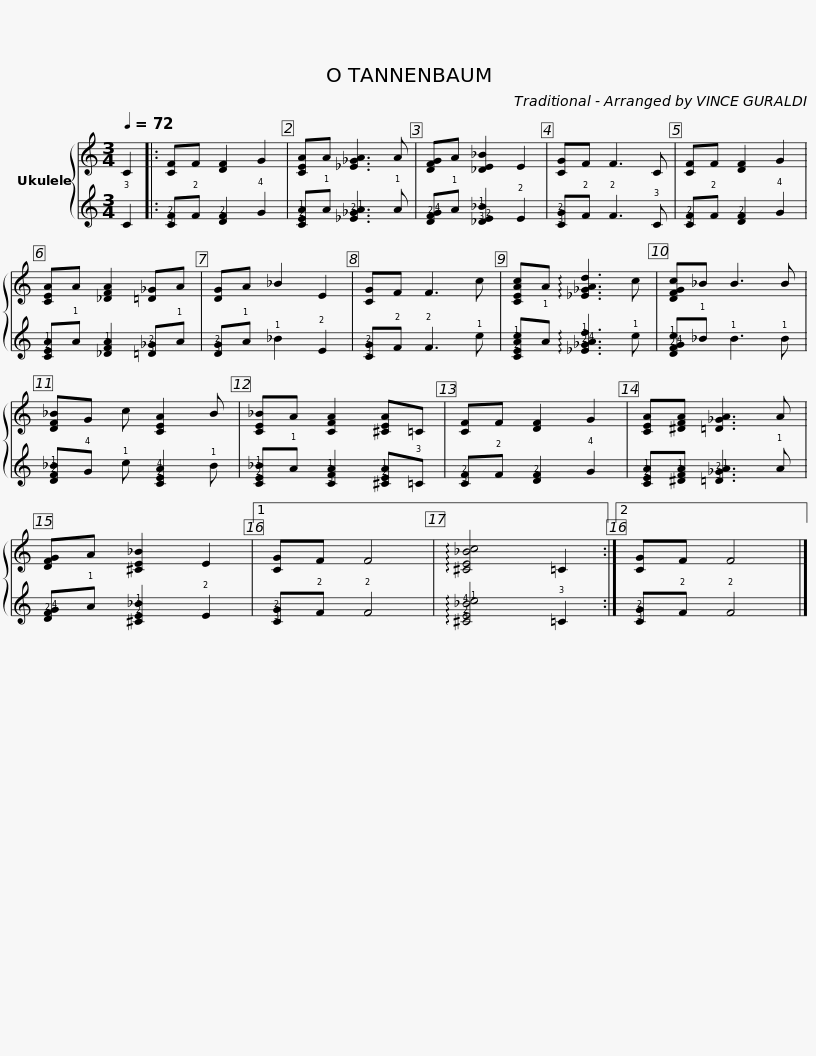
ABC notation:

X:1
%%score { 1 | 2 }
L:1/8
Q:1/4=72
M:3/4
I:linebreak $
K:C
V:1 treble
V:2 tab stafflines=4 strings="G4,C4,E4,A4 "
V:1
 C2 |: [CF]F [DF]2 G2 | [CEA]A [_E_GA]3 A | [DFG]A [_DE_B]2 E2 | [CG]F F3 C | %5
 [CF]F [DF]2 G2 | [CEA]A [_DFA]2 [=D_G]A | [DG]A _B2 E2 |$ [CG]F F3 c | [CEAc]A !arpeggio![_E_GAd]3 c | %10
 [DFGc]_B B3 B | [DF_B]G c [CEA]2 B | [CE_B]A [CFA]2 [^CEA]=C | [CF]F [DF]2 G2 | [CEA][^DFA] [=D_GA]3 A |$ %15
 [DFG]A [^CE_B]2 E2 |1 [CG]F F4 | !arpeggio![^CE_Bc]4 =C2 :|2 [CG]F F4 |] %19
V:2
 !3!C2 |: [!3!C!2!F]!2!F [!3!D!2!F]2 !4!G2 | [!3!C!2!E!1!A]!1!A [!3!_E!2!_G!1!A]3 !1!A | [!3!D!2!F!4!G]!1!A [!3!_D!2!E!1!_B]2 !2!E2 | [!3!C!2!G]!2!F !2!F3 !3!C | %5
 [!3!C!2!F]!2!F [!3!D!2!F]2 !4!G2 | [!3!C!2!E!1!A]!1!A [!3!_D!2!F!1!A]2 [!3!=D!2!_G]!1!A | [!3!D!2!G]!1!A !1!_B2 !2!E2 |$ [!3!C!2!G]!2!F !2!F3 !1!c | [!3!C!2!E!4!A!1!c]!1!A !arpeggio![!3!_E!2!_G!4!A!1!d]3 !1!c | %10
 [!3!D!2!F!4!G!1!c]!1!_B !1!B3 !1!B | [!3!D!2!F!1!_B]!4!G !1!c [!3!C!2!E!4!A]2 !1!B | [!3!C!2!E!1!_B]!1!A [!3!C!2!F!1!A]2 [!3!^C!2!E!1!A]!3!=C | [!3!C!2!F]!2!F [!3!D!2!F]2 !4!G2 | [!3!C!2!E!1!A][!3!^D!2!F!1!A] [!3!=D!2!_G!1!A]3 !1!A |$ %15
 [!3!D!2!F!4!G]!1!A [!3!^C!2!E!1!_B]2 !2!E2 |1 [!3!C!2!G]!2!F !2!F4 | !arpeggio![!3!^C!2!E!4!_B!1!c]4 !3!=C2 :|2 [!3!C!2!G]!2!F !2!F4 |] %19
